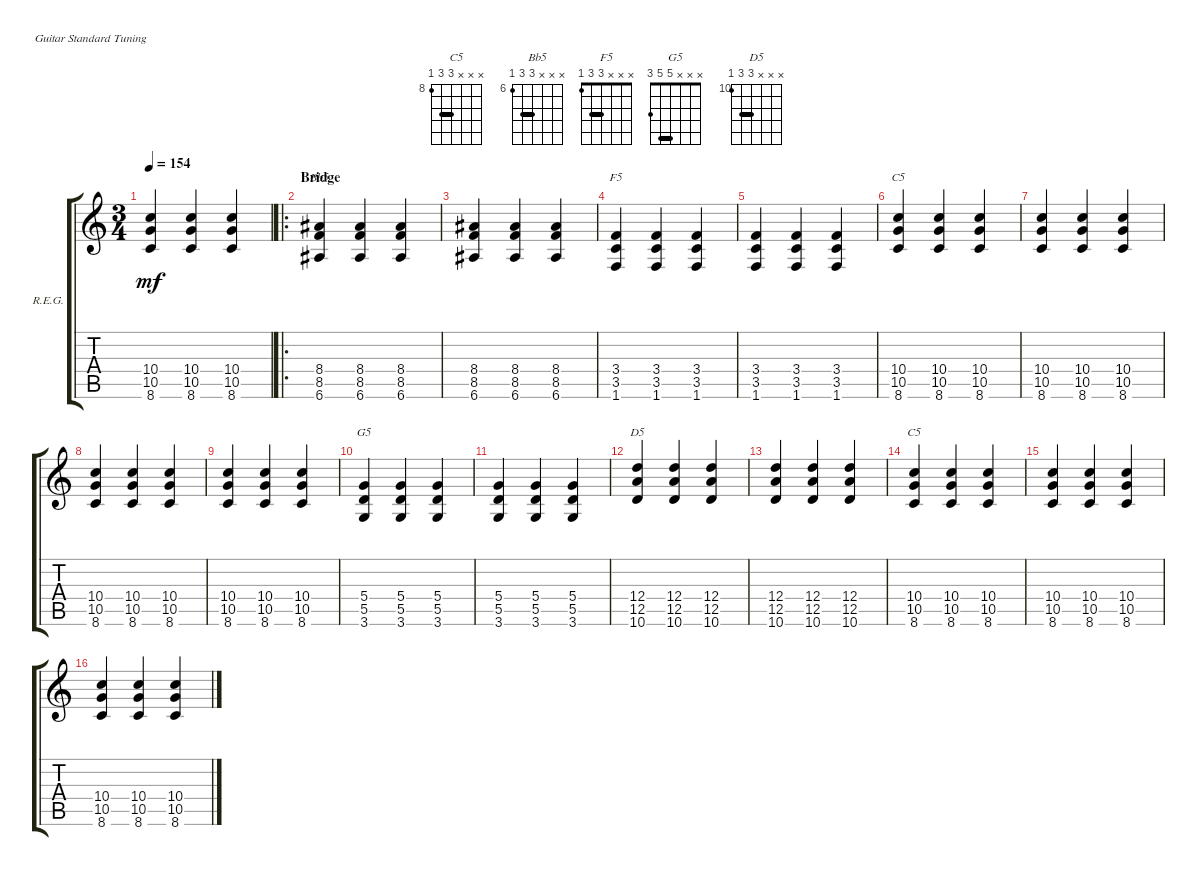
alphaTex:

\defaultSystemsLayout 4
\bracketExtendMode groupsimilarinstruments
\firstSystemTrackNameOrientation horizontal
\otherSystemsTrackNameOrientation horizontal
\track ("Rhythm Electric Guitar" "R.E.G.") {multiBarRest instrument electricguitarclean}
\staff {score tabs}
\tuning (E4 B3 G3 D3 A2 E2)
\chord ("C5" x x x 10 10 8) {firstfret 8 barre 10}
\chord ("Bb5" x x x 8 8 6) {firstfret 6 barre 8}
\chord ("F5" x x x 3 3 1) {barre 3}
\chord ("G5" x x x 5 5 3) {barre 5}
\chord ("D5" x x x 12 12 10) {firstfret 10 barre 12}
\ts (3 4)
\tempo 154
\clef g2
\ks c
(8.6 10.5 10.4).4{lyrics (0 "") lyrics (1 "") lyrics (2 "") lyrics (3 "") lyrics (4 "") dy mf} (8.6 10.5 10.4).4{lyrics (0 "") lyrics (1 "") lyrics (2 "") lyrics (3 "") lyrics (4 "")} (8.6 10.5 10.4).4{lyrics (0 "") lyrics (1 "") lyrics (2 "") lyrics (3 "") lyrics (4 "")} |
\ro
\section ("" "Bridge")
(6.6 8.5 8.4).4{ch "Bb5" lyrics (0 "") lyrics (1 "") lyrics (2 "") lyrics (3 "") lyrics (4 "")} (6.6 8.5 8.4).4{lyrics (0 "") lyrics (1 "") lyrics (2 "") lyrics (3 "") lyrics (4 "")} (6.6 8.4 8.5).4{lyrics (0 "") lyrics (1 "") lyrics (2 "") lyrics (3 "") lyrics (4 "")} |
(6.6 8.5 8.4).4{lyrics (0 "") lyrics (1 "") lyrics (2 "") lyrics (3 "") lyrics (4 "")} (6.6 8.4 8.5).4{lyrics (0 "") lyrics (1 "") lyrics (2 "") lyrics (3 "") lyrics (4 "")} (6.6 8.5 8.4).4{lyrics (0 "") lyrics (1 "") lyrics (2 "") lyrics (3 "") lyrics (4 "")} |
(1.6 3.4 3.5).4{ch "F5" lyrics (0 "") lyrics (1 "") lyrics (2 "") lyrics (3 "") lyrics (4 "")} (1.6 3.5 3.4).4{lyrics (0 "") lyrics (1 "") lyrics (2 "") lyrics (3 "") lyrics (4 "")} (1.6 3.4 3.5).4{lyrics (0 "") lyrics (1 "") lyrics (2 "") lyrics (3 "") lyrics (4 "")} |
(1.6 3.5 3.4).4{lyrics (0 "") lyrics (1 "") lyrics (2 "") lyrics (3 "") lyrics (4 "")} (1.6 3.4 3.5).4{lyrics (0 "") lyrics (1 "") lyrics (2 "") lyrics (3 "") lyrics (4 "")} (1.6 3.5 3.4).4{lyrics (0 "") lyrics (1 "") lyrics (2 "") lyrics (3 "") lyrics (4 "")} |
(8.6 10.4 10.5).4{ch "C5" lyrics (0 "") lyrics (1 "") lyrics (2 "") lyrics (3 "") lyrics (4 "")} (8.6 10.5 10.4).4{lyrics (0 "") lyrics (1 "") lyrics (2 "") lyrics (3 "") lyrics (4 "")} (8.6 10.4 10.5).4{lyrics (0 "") lyrics (1 "") lyrics (2 "") lyrics (3 "") lyrics (4 "")} |
(8.6 10.5 10.4).4{lyrics (0 "") lyrics (1 "") lyrics (2 "") lyrics (3 "") lyrics (4 "")} (8.6 10.4 10.5).4{lyrics (0 "") lyrics (1 "") lyrics (2 "") lyrics (3 "") lyrics (4 "")} (8.6 10.5 10.4).4{lyrics (0 "") lyrics (1 "") lyrics (2 "") lyrics (3 "") lyrics (4 "")} |
(8.6 10.4 10.5).4{lyrics (0 "") lyrics (1 "") lyrics (2 "") lyrics (3 "") lyrics (4 "")} (8.6 10.5 10.4).4{lyrics (0 "") lyrics (1 "") lyrics (2 "") lyrics (3 "") lyrics (4 "")} (8.6 10.4 10.5).4{lyrics (0 "") lyrics (1 "") lyrics (2 "") lyrics (3 "") lyrics (4 "")} |
(8.6 10.5 10.4).4{lyrics (0 "") lyrics (1 "") lyrics (2 "") lyrics (3 "") lyrics (4 "")} (8.6 10.4 10.5).4{lyrics (0 "") lyrics (1 "") lyrics (2 "") lyrics (3 "") lyrics (4 "")} (8.6 10.5 10.4).4{lyrics (0 "") lyrics (1 "") lyrics (2 "") lyrics (3 "") lyrics (4 "")} |
(3.6 5.4 5.5).4{ch "G5" lyrics (0 "") lyrics (1 "") lyrics (2 "") lyrics (3 "") lyrics (4 "")} (3.6 5.5 5.4).4{lyrics (0 "") lyrics (1 "") lyrics (2 "") lyrics (3 "") lyrics (4 "")} (3.6 5.4 5.5).4{lyrics (0 "") lyrics (1 "") lyrics (2 "") lyrics (3 "") lyrics (4 "")} |
(3.6 5.5 5.4).4{lyrics (0 "") lyrics (1 "") lyrics (2 "") lyrics (3 "") lyrics (4 "")} (3.6 5.4 5.5).4{lyrics (0 "") lyrics (1 "") lyrics (2 "") lyrics (3 "") lyrics (4 "")} (3.6 5.5 5.4).4{lyrics (0 "") lyrics (1 "") lyrics (2 "") lyrics (3 "") lyrics (4 "")} |
(10.6 12.4 12.5).4{ch "D5" lyrics (0 "") lyrics (1 "") lyrics (2 "") lyrics (3 "") lyrics (4 "")} (10.6 12.4 12.5).4{lyrics (0 "") lyrics (1 "") lyrics (2 "") lyrics (3 "") lyrics (4 "")} (10.6 12.5 12.4).4{lyrics (0 "") lyrics (1 "") lyrics (2 "") lyrics (3 "") lyrics (4 "")} |
(10.6 12.4 12.5).4{lyrics (0 "") lyrics (1 "") lyrics (2 "") lyrics (3 "") lyrics (4 "")} (10.6 12.4 12.5).4{lyrics (0 "") lyrics (1 "") lyrics (2 "") lyrics (3 "") lyrics (4 "")} (10.6 12.5 12.4).4{lyrics (0 "") lyrics (1 "") lyrics (2 "") lyrics (3 "") lyrics (4 "")} |
(8.6 10.4 10.5).4{ch "C5" lyrics (0 "") lyrics (1 "") lyrics (2 "") lyrics (3 "") lyrics (4 "")} (8.6 10.5 10.4).4{lyrics (0 "") lyrics (1 "") lyrics (2 "") lyrics (3 "") lyrics (4 "")} (8.6 10.4 10.5).4{lyrics (0 "") lyrics (1 "") lyrics (2 "") lyrics (3 "") lyrics (4 "")} |
(8.6 10.5 10.4).4{lyrics (0 "") lyrics (1 "") lyrics (2 "") lyrics (3 "") lyrics (4 "")} (8.6 10.4 10.5).4{lyrics (0 "") lyrics (1 "") lyrics (2 "") lyrics (3 "") lyrics (4 "")} (8.6 10.5 10.4).4{lyrics (0 "") lyrics (1 "") lyrics (2 "") lyrics (3 "") lyrics (4 "")} |
(8.6 10.4 10.5).4{lyrics (0 "") lyrics (1 "") lyrics (2 "") lyrics (3 "") lyrics (4 "")} (8.6 10.5 10.4).4{lyrics (0 "") lyrics (1 "") lyrics (2 "") lyrics (3 "") lyrics (4 "")} (8.6 10.4 10.5).4{lyrics (0 "") lyrics (1 "") lyrics (2 "") lyrics (3 "") lyrics (4 "")}
